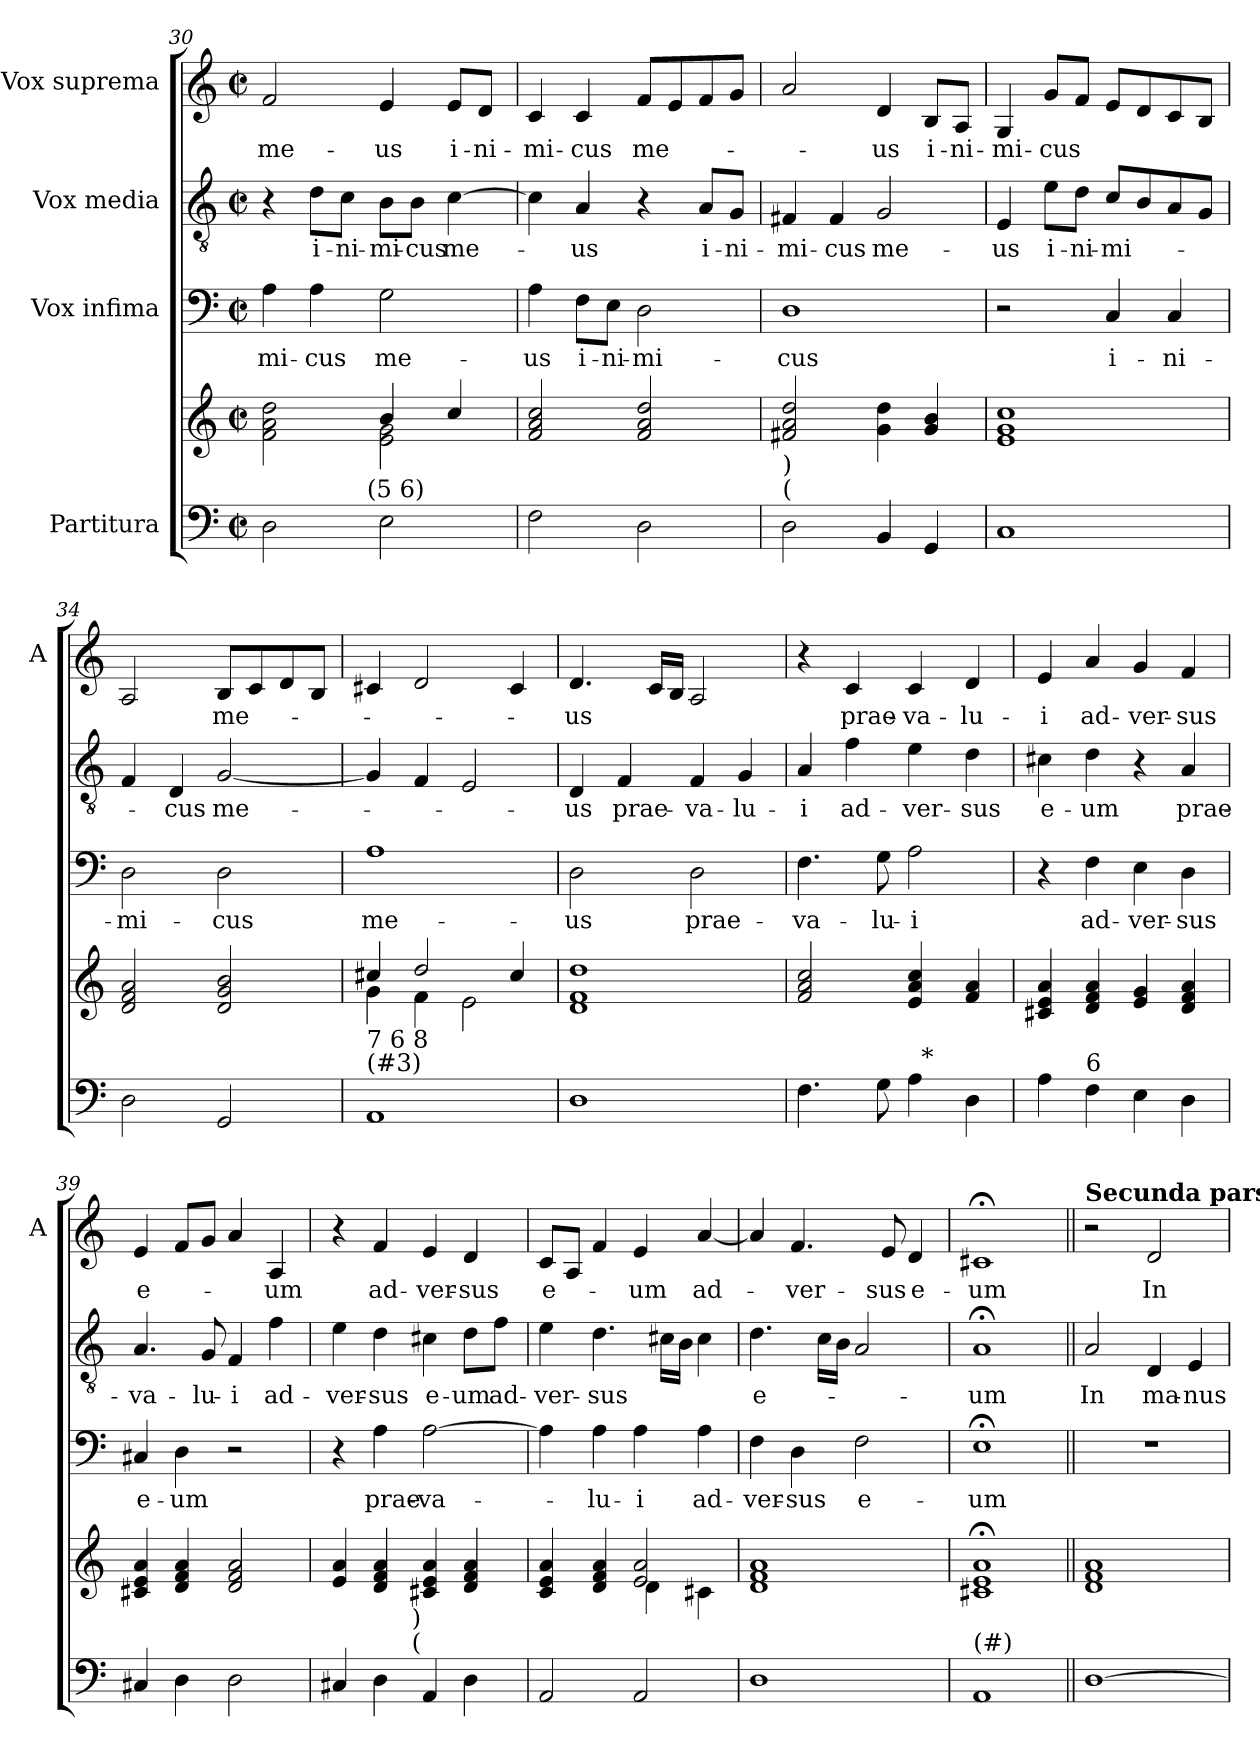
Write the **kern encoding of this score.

**kern	**kern	**kern	**text	**kern	**text	**kern	**text
*part4	*part4	*part3	*part3	*part2	*part2	*part1	*part1
*staff5	*staff4	*staff3	*staff3	*staff2	*staff2	*staff1	*staff1
*I"Partitura	*	*I"Vox infima	*	*I"Vox media	*	*I"Vox suprema	*
*	*	*	*	*	*	*I'A	*
*clefF4	*clefG2	*clefF4	*	*clefGv2	*	*clefG2	*
*k[]	*k[]	*k[]	*	*k[]	*	*k[]	*
*C:	*C:	*C:	*	*C:	*	*C:	*
*M2/2	*M2/2	*M2/2	*	*M2/2	*	*M2/2	*
*met(c|)	*met(c|)	*met(c|)	*	*met(c|)	*	*met(c|)	*
=30	=30	=30	=30	=30	=30	=30	=30
*^	*^	*	*	*	*	*	*
2D\	4...ryy	2f!\ 2a!\ 2dd!\	2ryy	4A\	-mi-	4r	.	2f/	me-
.	.	.	.	4A\	-cus	8d\L	i-	.	.
.	.	.	.	.	.	8c\J	-ni-	.	.
!	!LO:TX:a:t=(5 6)	!	!	!	!	!	!	!	!
.	2ryy	.	.	.	.	.	.	.	.
2E\	.	4b!/	2e!\ 2g!\	2G\	me-	8B\L	-mi-	4e/	-us
.	.	.	.	.	.	8B\J	-cus	.	.
.	.	4cc!/	.	.	.	[4c\	me-	8e/L	i-
.	.	.	.	.	.	.	.	8d/J	-ni-
.	32ryy	.	.	.	.	.	.	.	.
*v	*v	*	*	*	*	*	*	*	*
*	*v	*v	*	*	*	*	*	*
!!LO:LB:g=z
=31	=31	=31	=31	=31	=31	=31	=31
2F\	2f!/ 2a!/ 2cc!/	4A\	-us	4c\]	.	4c/	-mi-
.	.	8F\L	i-	4A/	-us	4c/	-cus
.	.	8E\J	-ni-	.	.	.	.
2D\	2f!/ 2a!/ 2dd!/	2D\	-mi-	4r	.	8f/L	me-
.	.	.	.	.	.	8e/	.
.	.	.	.	8A/L	i-	8f/	.
.	.	.	.	8G/J	-ni-	8g/J	.
=32	=32	=32	=32	=32	=32	=32	=32
!LO:TX:a:t=(	!	!	!	!	!	!	!
!LO:TX:a:t=)	!	!	!	!	!	!	!
2D\	2f#X!/ 2a!/ 2dd!/	1D	-cus	4F#X/	-mi-	2a/	.
.	.	.	.	4F#/	-cus	.	.
4BB/	4g!\ 4dd!\	.	.	2G/	me-	4d/	-us
4GG/	4g!/ 4b!/	.	.	.	.	8B/L	i-
.	.	.	.	.	.	8A/J	-ni-
=33	=33	=33	=33	=33	=33	=33	=33
1C	1e! 1g! 1cc!	2r	.	4E/	-us	4G/	-mi-
.	.	.	.	8e\L	i-	8g/L	-cus
.	.	.	.	8d\J	-ni-	8f/J	.
.	.	4C/	i-	8c/L	-mi-	8e/L	.
.	.	.	.	8B/	.	8d/	.
.	.	4C/	-ni-	8A/	.	8c/	.
.	.	.	.	8G/J	.	8B/J	.
=34	=34	=34	=34	=34	=34	=34	=34
2D\	2d!/ 2f!/ 2a!/	2D\	-mi-	4F/	.	2A/	.
.	.	.	.	4D/	-cus	.	.
2GG/	2d!/ 2g!/ 2b!/	2D\	-cus	[2G/	me-	8B/L	me-
.	.	.	.	.	.	8c/	.
.	.	.	.	.	.	8d/	.
.	.	.	.	.	.	8B/J	.
=35	=35	=35	=35	=35	=35	=35	=35
*	*^	*	*	*	*	*	*
!LO:TX:a:t=7 6 8\n(#3)	!	!	!	!	!	!	!	!
1AA	4cc#X!/	4g!\	1A	me-	4G/]	.	4c#X/	.
.	2dd!/	4f!\	.	.	4F/	.	2d/	.
.	.	2e!\	.	.	2E/	.	.	.
.	4cc#!/	.	.	.	.	.	4c#/	.
*	*v	*v	*	*	*	*	*	*
=36	=36	=36	=36	=36	=36	=36	=36
1D	1d! 1f! 1dd!	2D\	-us	4D/	-us	4.d/	-us
.	.	.	.	4F/	prae-	.	.
.	.	.	.	.	.	16c/LL	.
.	.	.	.	.	.	16B/JJ	.
.	.	2D\	prae-	4F/	-va-	2A/	.
.	.	.	.	4G/	-lu-	.	.
=37	=37	=37	=37	=37	=37	=37	=37
*^	*	*	*	*	*	*	*
4.F\	2ryy	2f!/ 2a!/ 2cc!/	4.F\	-va-	4A/	-i	4r	.
.	.	.	.	.	4f\	ad-	4c/	prae-
8G\	.	.	8G\	-lu-	.	.	.	.
4A\	32ryy	4e!/ 4a!/ 4cc!/	2A\	-i	4e\	-ver-	4c/	-va-
!	!LO:TX:a:t=*	!	!	!	!	!	!	!
.	4...ryy	.	.	.	.	.	.	.
4D\	.	4f!/ 4a!/	.	.	4d\	-sus	4d/	-lu-
!!LO:PB:g=z
=38	=38	=38	=38	=38	=38	=38	=38	=38
!LO:TX:a:t=(	!	!	!	!	!	!	!	!
!LO:TX:a:t=)	!	!	!	!	!	!	!	!
*v	*v	*	*	*	*	*	*	*
4A\	4c#X!/ 4e!/ 4a!/	4r	.	4c#X\	e-	4e/	-i
!LO:TX:a:t=6	!	!	!	!	!	!	!
4F\	4d!/ 4f!/ 4a!/	4F\	ad-	4d\	-um	4a/	ad-
4E\	4e!/ 4g!/	4E\	-ver-	4r	.	4g/	-ver-
4D\	4d!/ 4f!/ 4a!/	4D\	-sus	4A/	prae-	4f/	-sus
=39	=39	=39	=39	=39	=39	=39	=39
4C#X/	4c#X!/ 4e!/ 4a!/	4C#X/	e-	4.A/	-va-	4e/	e-
4D\	4d!/ 4f!/ 4a!/	4D\	-um	.	.	8f/L	.
.	.	.	.	8G/	-lu-	8g/J	.
2D\	2d!/ 2f!/ 2a!/	2r	.	4F/	-i	4a/	.
.	.	.	.	4f\	ad-	4A/	-um
=40	=40	=40	=40	=40	=40	=40	=40
*^	*	*	*	*	*	*	*
4C#X/	4...ryy	4e!/ 4a!/	4r	.	4e\	-ver-	4r	.
4D\	.	4d!/ 4f!/ 4a!/	4A\	prae-	4d\	-sus	4f/	ad-
!	!LO:TX:a:t=(	!	!	!	!	!	!	!
!	!LO:TX:a:t=)	!	!	!	!	!	!	!
.	2ryy	.	.	.	.	.	.	.
4AA/	.	4c#X!/ 4e!/ 4a!/	[2A\	-va-	4c#X\	e-	4e/	-ver-
4D\	.	4d!/ 4f!/ 4a!/	.	.	8d\L	-um	4d/	-sus
.	.	.	.	.	8f\J	ad-	.	.
.	32ryy	.	.	.	.	.	.	.
*v	*v	*	*	*	*	*	*	*
=41	=41	=41	=41	=41	=41	=41	=41
*	*^	*	*	*	*	*	*
2AA/	4c!/ 4e!/ 4a!/	2ryy	4A\]	.	4e\	-ver-	8c/L	e-
.	.	.	.	.	.	.	8A/J	.
.	4d!/ 4f!/ 4a!/	.	4A\	-lu-	4.d\	-sus	4f/	.
2AA/	2e!/ 2a!/	4d!\	4A\	-i	.	.	4e/	-um
.	.	.	.	.	16c#X\LL	.	.	.
.	.	.	.	.	16B\JJ	.	.	.
.	.	4c#X!\	4A\	ad-	4c#\	.	[4a/	ad-
*	*v	*v	*	*	*	*	*	*
=42	=42	=42	=42	=42	=42	=42	=42
1D	1d! 1f! 1a!	4F\	-ver-	4.d\	e-	4a/]	.
.	.	4D\	-sus	.	.	4.f/	-ver-
.	.	.	.	16c\LL	.	.	.
.	.	.	.	16B\JJ	.	.	.
.	.	2F\	e-	2A/	.	.	.
.	.	.	.	.	.	8e/	-sus
.	.	.	.	.	.	4d/	e-
=43	=43	=43	=43	=43	=43	=43	=43
!LO:TX:a:t=(#)	!	!	!	!	!	!	!
1AA	1c#X!;< 1e!;< 1a!;<	1E;<	-um	1A;<	-um	1c#X;<	-um
=44||	=44||	=44||	=44||	=44||	=44||	=44||	=44||
!	!	!	!	!	!	!LO:TX:a:B:t=Secunda pars	!
[1D	1d! 1f! 1a!	1r	.	2A/	In	2r	.
.	.	.	.	4D/	ma-	2d/	In
.	.	.	.	4E/	-nus	.	.
=	=	=	=	=	=	=	=
*-	*-	*-	*-	*-	*-	*-	*-
